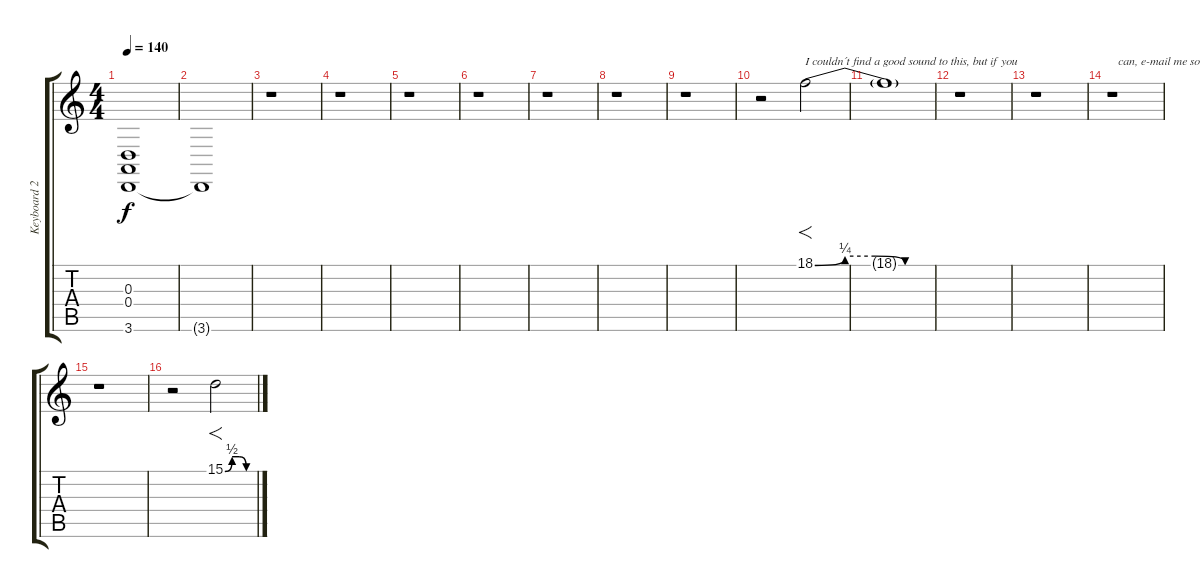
\track ("Keyboard 2" "Keyboard 2") {instrument synthstrings1}
\staff {score tabs}
\tuning (B3 Gb3 D3 A2 E2 B1) {hide}
\ts (4 4)
\tempo 140
\clef g2
\ks c
(0.3 0.4 3.6).1{dy f volume 3 instrument seashore} |
3.6{t}.1 |
r.1 |
r.1 |
r.1 |
r.1 |
r.1 |
r.1 |
r.1 |
r.2 18.1{be (custom 0 0 15 1 30 1 45 0 60 0)}.2{f txt "I couldn´t find a good sound to this, but if you" volume 8 instrument synthstrings1} |
18.1{t}.1 |
r.1 |
r.1 |
r.1{txt "  can, e-mail me so I can make a correction."} |
r.1 |
r.2 15.1{be (custom 0 0 15 2 30 2 45 0 60 0)}.2{f volume 10}
